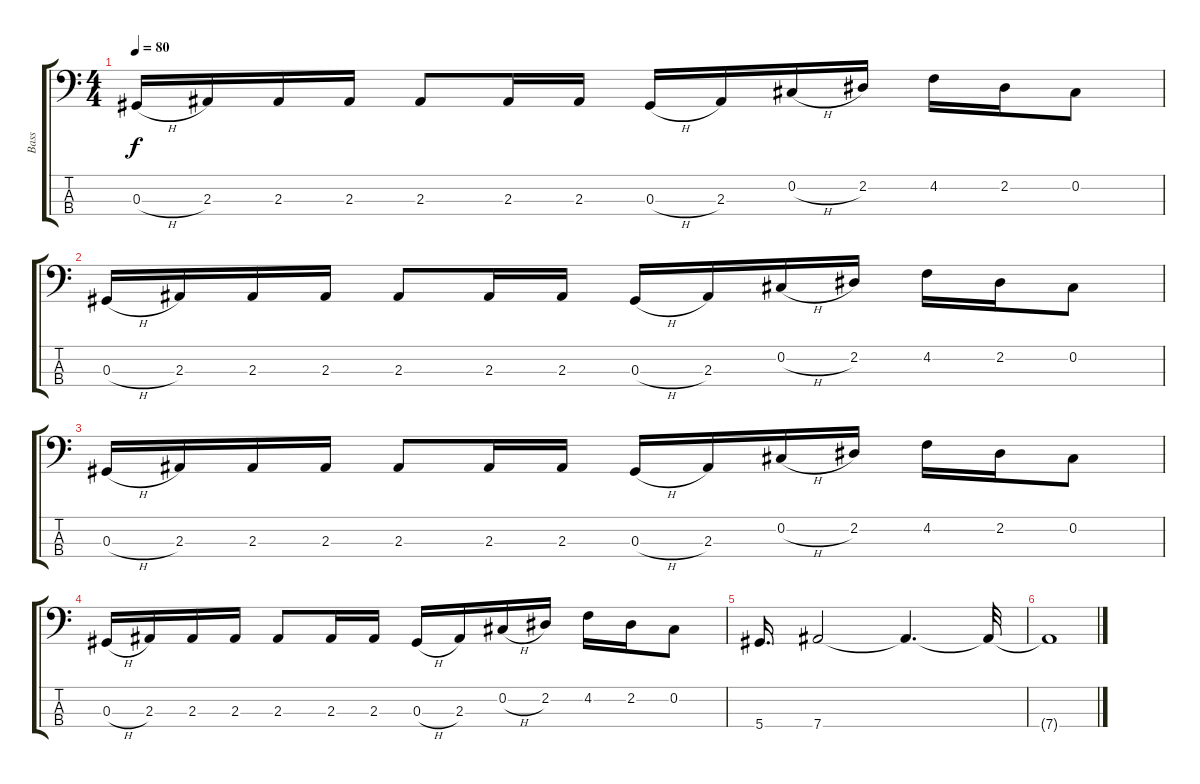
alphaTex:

\track ("Bass" "Bass") {instrument electricbassfinger}
\staff {score tabs}
\tuning (Gb2 Db2 Ab1 Eb1) {hide}
\ts (4 4)
\tempo 80
\clef f4
\ks c
0.3{h}.16{dy f} 2.3.16 2.3.16 2.3.16 2.3.8 2.3.16 2.3.16 0.3{h}.16 2.3.16 0.2{h}.16 2.2.16 4.2.16 2.2.16 0.2.8 |
0.3{h}.16 2.3.16 2.3.16 2.3.16 2.3.8 2.3.16 2.3.16 0.3{h}.16 2.3.16 0.2{h}.16 2.2.16 4.2.16 2.2.16 0.2.8 |
0.3{h}.16 2.3.16 2.3.16 2.3.16 2.3.8 2.3.16 2.3.16 0.3{h}.16 2.3.16 0.2{h}.16 2.2.16 4.2.16 2.2.16 0.2.8 |
0.3{h}.16 2.3.16 2.3.16 2.3.16 2.3.8 2.3.16 2.3.16 0.3{h}.16 2.3.16 0.2{h}.16 2.2.16 4.2.16 2.2.16 0.2.8 |
5.4.16{d} 7.4.2 7.4{t}.4{d} 7.4{t}.32 |
7.4{t}.1
